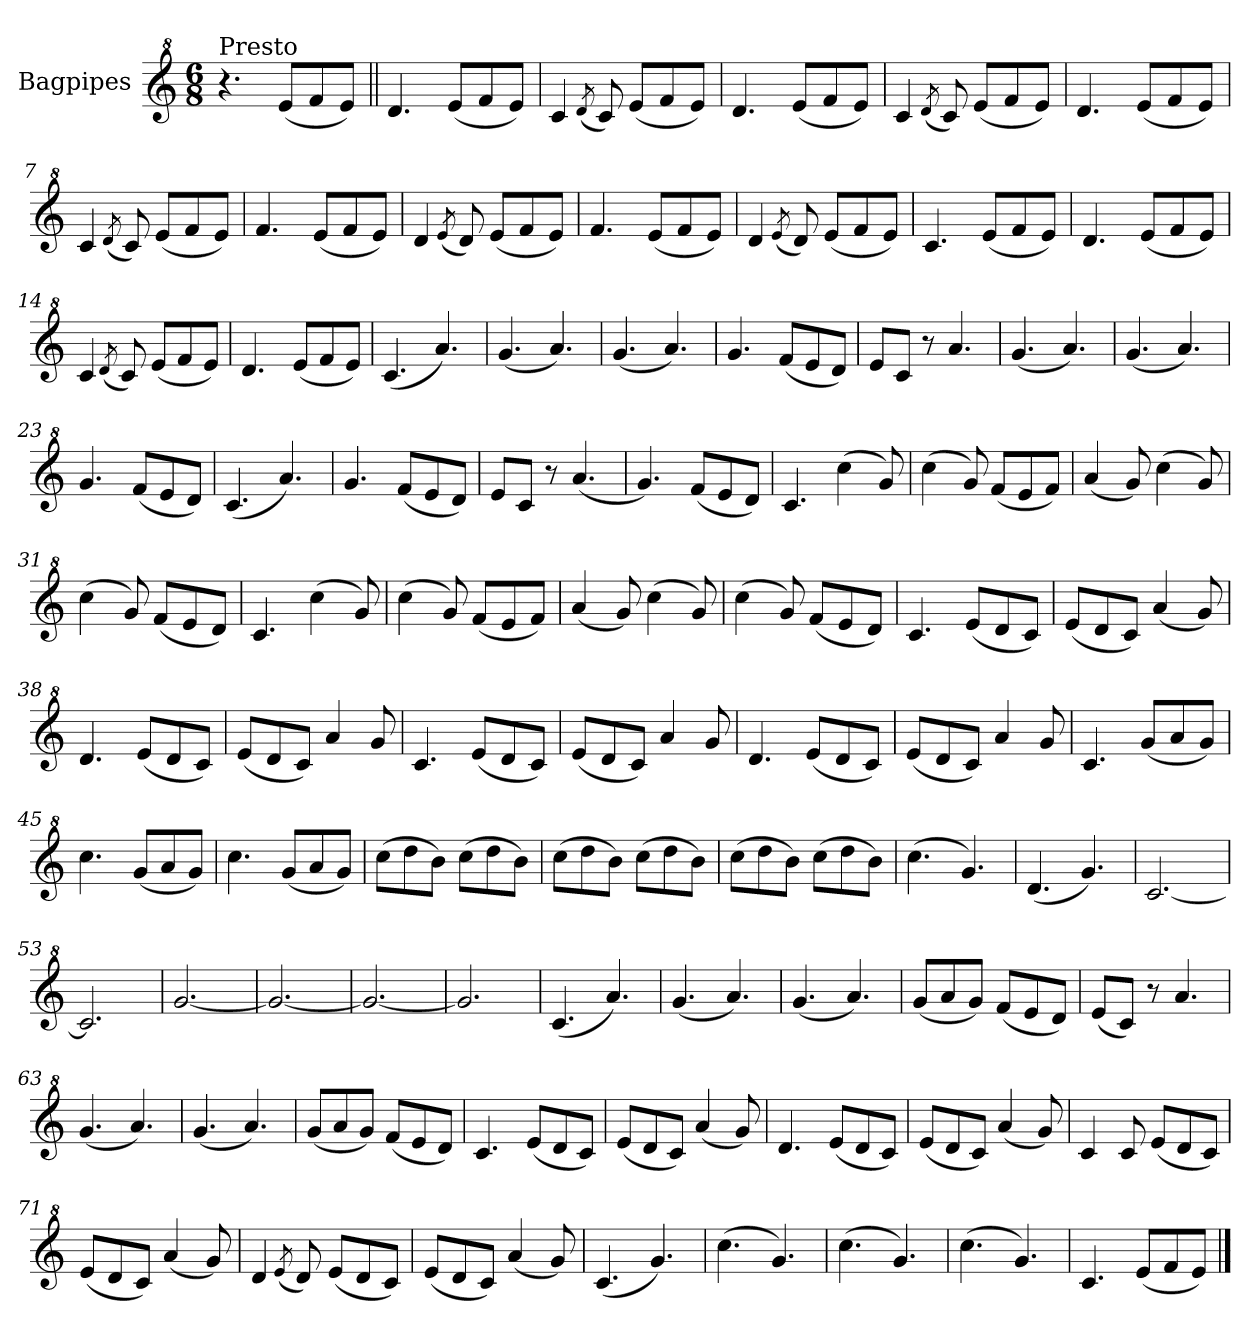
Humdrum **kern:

**kern
*part1
*staff1
*I"Bagpipes
*I'Bag
*clefG^2
*k[]
*C:
*M6/8
=1
!LO:TX:a:t=Presto
4.r
(8ee/L
8ff/
8ee/J)
=2||
4.dd/
(8ee/L
8ff/
8ee/J)
=3
4cc/
(8qdd/
8cc/)
(8ee/L
8ff/
8ee/J)
=4
4.dd/
(8ee/L
8ff/
8ee/J)
=5
4cc/
(8qdd/
8cc/)
(8ee/L
8ff/
8ee/J)
=6
4.dd/
(8ee/L
8ff/
8ee/J)
=7
4cc/
(8qdd/
8cc/)
(8ee/L
8ff/
8ee/J)
=8
4.ff/
(8ee/L
8ff/
8ee/J)
!!LO:LB:g=z
=9
4dd/
(8qee/
8dd/)
(8ee/L
8ff/
8ee/J)
=10
4.ff/
(8ee/L
8ff/
8ee/J)
=11
4dd/
(8qee/
8dd/)
(8ee/L
8ff/
8ee/J)
=12
4.cc/
(8ee/L
8ff/
8ee/J)
=13
4.dd/
(8ee/L
8ff/
8ee/J)
=14
4cc/
(8qdd/
8cc/)
(8ee/L
8ff/
8ee/J)
=15
4.dd/
(8ee/L
8ff/
8ee/J)
=16
(4.cc/
4.aa/)
!!LO:LB:g=z
=17
(4.gg/
4.aa/)
=18
(4.gg/
4.aa/)
=19
4.gg/
(8ff/L
8ee/
8dd/J)
=20
8ee/L
8cc/J
8r
4.aa/
=21
(4.gg/
4.aa/)
=22
(4.gg/
4.aa/)
=23
4.gg/
(8ff/L
8ee/
8dd/J)
=24
(4.cc/
4.aa/)
=25
4.gg/
(8ff/L
8ee/
8dd/J)
=26
8ee/L
8cc/J
8r
(4.aa/
!!LO:LB:g=z
=27
4.gg/)
(8ff/L
8ee/
8dd/J)
=28
4.cc/
(4ccc\
8gg/)
=29
(4ccc\
8gg/)
(8ff/L
8ee/
8ff/J)
=30
(4aa/
8gg/)
(4ccc\
8gg/)
=31
(4ccc\
8gg/)
(8ff/L
8ee/
8dd/J)
=32
4.cc/
(4ccc\
8gg/)
=33
(4ccc\
8gg/)
(8ff/L
8ee/
8ff/J)
=34
(4aa/
8gg/)
(4ccc\
8gg/)
!!LO:LB:g=z
=35
(4ccc\
8gg/)
(8ff/L
8ee/
8dd/J)
=36
4.cc/
(8ee/L
8dd/
8cc/J)
=37
(8ee/L
8dd/
8cc/J)
(4aa/
8gg/)
=38
4.dd/
(8ee/L
8dd/
8cc/J)
=39
(8ee/L
8dd/
8cc/J)
4aa/
8gg/
=40
4.cc/
(8ee/L
8dd/
8cc/J)
=41
(8ee/L
8dd/
8cc/J)
4aa/
8gg/
=42
4.dd/
(8ee/L
8dd/
8cc/J)
!!LO:LB:g=z
=43
(8ee/L
8dd/
8cc/J)
4aa/
8gg/
=44
4.cc/
(8gg/L
8aa/
8gg/J)
=45
4.ccc\
(8gg/L
8aa/
8gg/J)
=46
4.ccc\
(8gg/L
8aa/
8gg/J)
=47
(8ccc\L
8ddd\
8bb\J)
(8ccc\L
8ddd\
8bb\J)
=48
(8ccc\L
8ddd\
8bb\J)
(8ccc\L
8ddd\
8bb\J)
=49
(8ccc\L
8ddd\
8bb\J)
(8ccc\L
8ddd\
8bb\J)
=50
(4.ccc\
4.gg/)
!!LO:LB:g=z
=51
(4.dd/
4.gg/)
=52
[2.cc/
=53
2.cc/]
=54
[2.gg/
=55
2.gg/_
=56
2.gg/_
=57
2.gg/]
=58
(4.cc/
4.aa/)
=59
(4.gg/
4.aa/)
=60
(4.gg/
4.aa/)
=61
(8gg/L
8aa/
8gg/J)
(8ff/L
8ee/
8dd/J)
=62
(8ee/L
8cc/J)
8r
4.aa/
=63
(4.gg/
4.aa/)
=64
(4.gg/
4.aa/)
!!LO:LB:g=z
=65
(8gg/L
8aa/
8gg/J)
(8ff/L
8ee/
8dd/J)
=66
4.cc/
(8ee/L
8dd/
8cc/J)
=67
(8ee/L
8dd/
8cc/J)
(4aa/
8gg/)
=68
4.dd/
(8ee/L
8dd/
8cc/J)
=69
(8ee/L
8dd/
8cc/J)
(4aa/
8gg/)
=70
4cc/
8cc/
(8ee/L
8dd/
8cc/J)
=71
(8ee/L
8dd/
8cc/J)
(4aa/
8gg/)
=72
4dd/
(8qee/
8dd/)
(8ee/L
8dd/
8cc/J)
!!LO:LB:g=z
=73
(8ee/L
8dd/
8cc/J)
(4aa/
8gg/)
=74
(4.cc/
4.gg/)
=75
(4.ccc\
4.gg/)
=76
(4.ccc\
4.gg/)
=77
(4.ccc\
4.gg/)
=78
4.cc/
(8ee/L
8ff/
8ee/J)
==
*-
